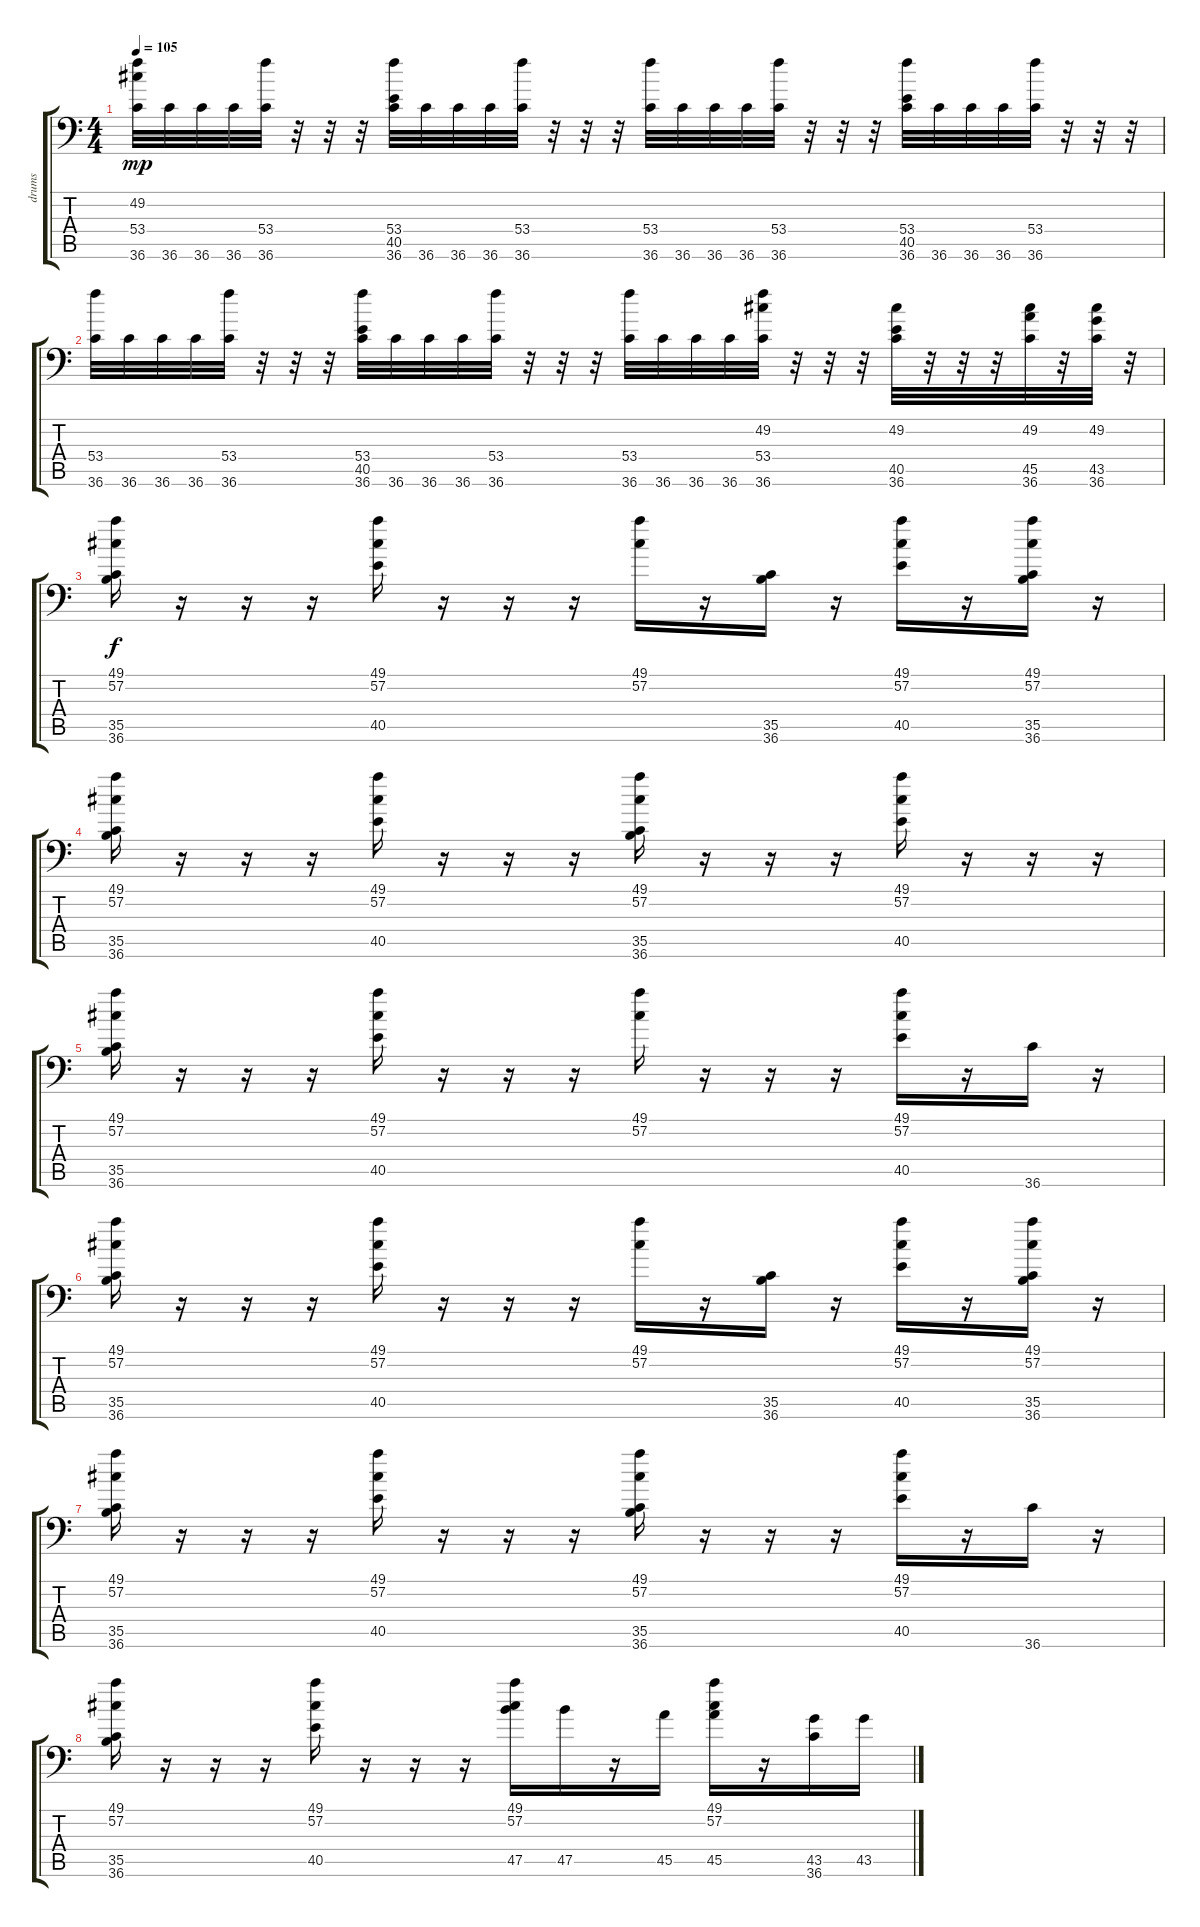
\track ("drums" "drums") {instrument acousticgrandpiano}
\staff {score tabs}
\tuning (C-1 C-1 C-1 C-1 C-1 C-1) {hide}
\ts (4 4)
\tempo 105
\clef f4
\ks c
(49.2 53.4 36.6).32{dy mp} 36.6.32 36.6.32 36.6.32 (53.4 36.6).32 r.32 r.32 r.32 (53.4 40.5 36.6).32 36.6.32 36.6.32 36.6.32 (53.4 36.6).32 r.32 r.32 r.32 (53.4 36.6).32 36.6.32 36.6.32 36.6.32 (53.4 36.6).32 r.32 r.32 r.32 (53.4 40.5 36.6).32 36.6.32 36.6.32 36.6.32 (53.4 36.6).32 r.32 r.32 r.32 |
(53.4 36.6).32 36.6.32 36.6.32 36.6.32 (53.4 36.6).32 r.32 r.32 r.32 (53.4 40.5 36.6).32 36.6.32 36.6.32 36.6.32 (53.4 36.6).32 r.32 r.32 r.32 (53.4 36.6).32 36.6.32 36.6.32 36.6.32 (49.2 53.4 36.6).32 r.32 r.32 r.32 (49.2 40.5 36.6).32 r.32 r.32 r.32 (49.2 45.5 36.6).32 r.32 (49.2 43.5 36.6).32 r.32 |
(49.1 57.2 35.5 36.6).16{dy f} r.16 r.16 r.16 (49.1 57.2 40.5).16 r.16 r.16 r.16 (49.1 57.2).16 r.16 (35.5 36.6).16 r.16 (49.1 57.2 40.5).16 r.16 (49.1 57.2 35.5 36.6).16 r.16 |
(49.1 57.2 35.5 36.6).16 r.16 r.16 r.16 (49.1 57.2 40.5).16 r.16 r.16 r.16 (49.1 57.2 35.5 36.6).16 r.16 r.16 r.16 (49.1 57.2 40.5).16 r.16 r.16 r.16 |
(49.1 57.2 35.5 36.6).16 r.16 r.16 r.16 (49.1 57.2 40.5).16 r.16 r.16 r.16 (49.1 57.2).16 r.16 r.16 r.16 (49.1 57.2 40.5).16 r.16 36.6.16 r.16 |
(49.1 57.2 35.5 36.6).16 r.16 r.16 r.16 (49.1 57.2 40.5).16 r.16 r.16 r.16 (49.1 57.2).16 r.16 (35.5 36.6).16 r.16 (49.1 57.2 40.5).16 r.16 (49.1 57.2 35.5 36.6).16 r.16 |
(49.1 57.2 35.5 36.6).16 r.16 r.16 r.16 (49.1 57.2 40.5).16 r.16 r.16 r.16 (49.1 57.2 35.5 36.6).16 r.16 r.16 r.16 (49.1 57.2 40.5).16 r.16 36.6.16 r.16 |
(49.1 57.2 35.5 36.6).16 r.16 r.16 r.16 (49.1 57.2 40.5).16 r.16 r.16 r.16 (49.1 57.2 47.5).16 47.5.16 r.16 45.5.16 (49.1 57.2 45.5).16 r.16 (43.5 36.6).16 43.5.16
